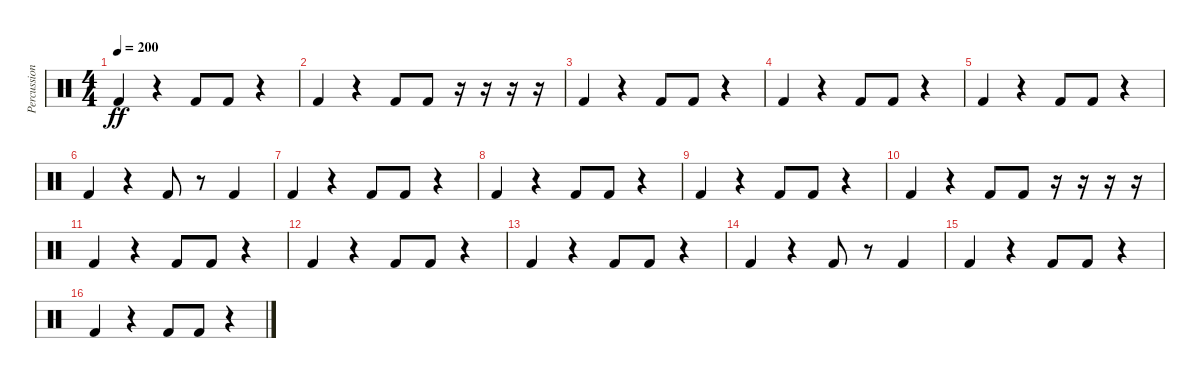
\track ("Percussion" "Percussion") {instrument percussion}
\staff {score}
\articulation defaults
\ts (4 4)
\tempo 200
\clef neutral
\ks c "Kick (hit) 2".4{dy ff}
r.4 "Kick (hit) 2".8 "Kick (hit) 2".8 r.4 |
"Kick (hit) 2".4 r.4 "Kick (hit) 2".8 "Kick (hit) 2".8 r.16 r.16 r.16 r.16 |
"Kick (hit) 2".4 r.4 "Kick (hit) 2".8 "Kick (hit) 2".8 r.4 |
"Kick (hit) 2".4 r.4 "Kick (hit) 2".8 "Kick (hit) 2".8 r.4 |
"Kick (hit) 2".4 r.4 "Kick (hit) 2".8 "Kick (hit) 2".8 r.4 |
"Kick (hit) 2".4 r.4 "Kick (hit) 2".8 r.8 "Kick (hit) 2".4 |
"Kick (hit) 2".4 r.4 "Kick (hit) 2".8 "Kick (hit) 2".8 r.4 |
"Kick (hit) 2".4 r.4 "Kick (hit) 2".8 "Kick (hit) 2".8 r.4 |
"Kick (hit) 2".4 r.4 "Kick (hit) 2".8 "Kick (hit) 2".8 r.4 |
"Kick (hit) 2".4 r.4 "Kick (hit) 2".8 "Kick (hit) 2".8 r.16 r.16 r.16 r.16 |
"Kick (hit) 2".4 r.4 "Kick (hit) 2".8 "Kick (hit) 2".8 r.4 |
"Kick (hit) 2".4 r.4 "Kick (hit) 2".8 "Kick (hit) 2".8 r.4 |
"Kick (hit) 2".4 r.4 "Kick (hit) 2".8 "Kick (hit) 2".8 r.4 |
"Kick (hit) 2".4 r.4 "Kick (hit) 2".8 r.8 "Kick (hit) 2".4 |
"Kick (hit) 2".4 r.4 "Kick (hit) 2".8 "Kick (hit) 2".8 r.4 |
"Kick (hit) 2".4 r.4 "Kick (hit) 2".8 "Kick (hit) 2".8 r.4
